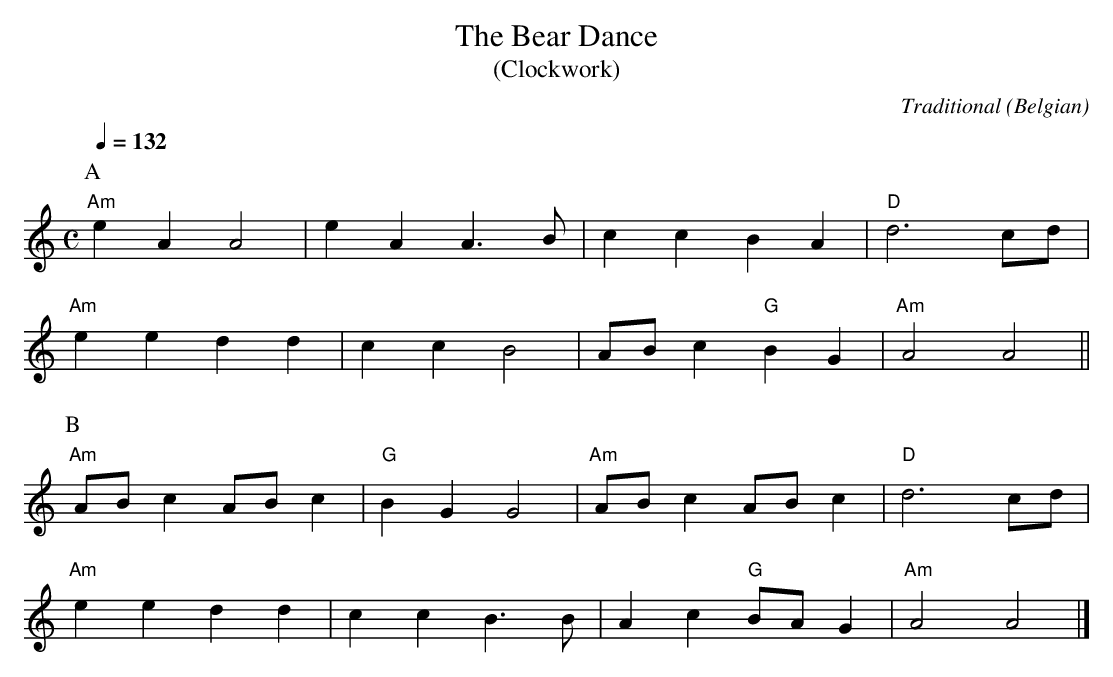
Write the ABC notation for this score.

X:1
T:The Bear Dance
T:(Clockwork)
M:C
L:1/4
C:Traditional
O:Belgian
Q:132
K:Am
V:1                                            %%
P:A
"Am"eA A2|eA A>B|cc BA|"D"d3 c/d/|
"Am"ee dd|cc B2|A/2B/2c "G"BG|"Am"A2 A2 ||
P:B
"Am"A/2B/2c A/2B/2c|"G"BG G2|"Am"A/2B/2c A/2B/2c|"D"d3 c/d/|
"Am"eedd|cc B>B|Ac "G"B/2A/2 G|"Am"A2 A2|]
